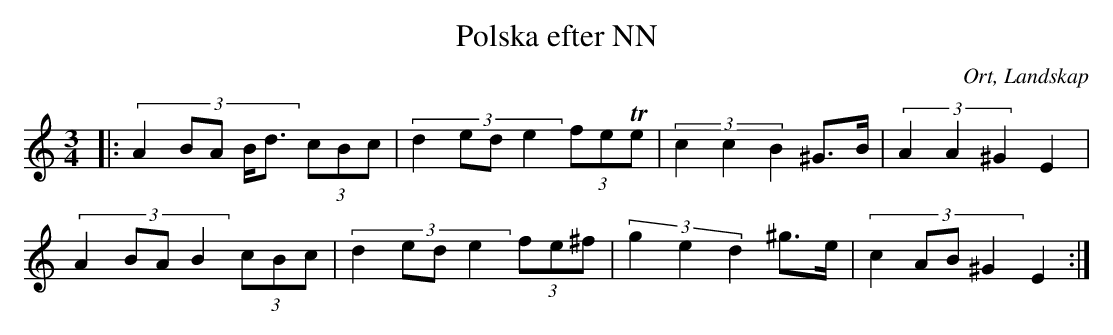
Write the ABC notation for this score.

X:1
T:Polska efter NN
O:Ort, Landskap
M:3/4
L:1/8
K:C
|: (3:2:5 A2 BA B<d (3cBc| (3:2:4 d2 ed e2 (3feTe|(3:2:3 c2 c2 B2 ^G>B|(3:2:3 A2 A2 ^G2 E2|
(3:2:4 A2 BA B2 (3cBc| (3:2:4 d2 ed e2 (3fe^f|(3:2:3 g2 e2 d2 ^g>e|(3:2:4 c2 AB ^G2 E2:|
